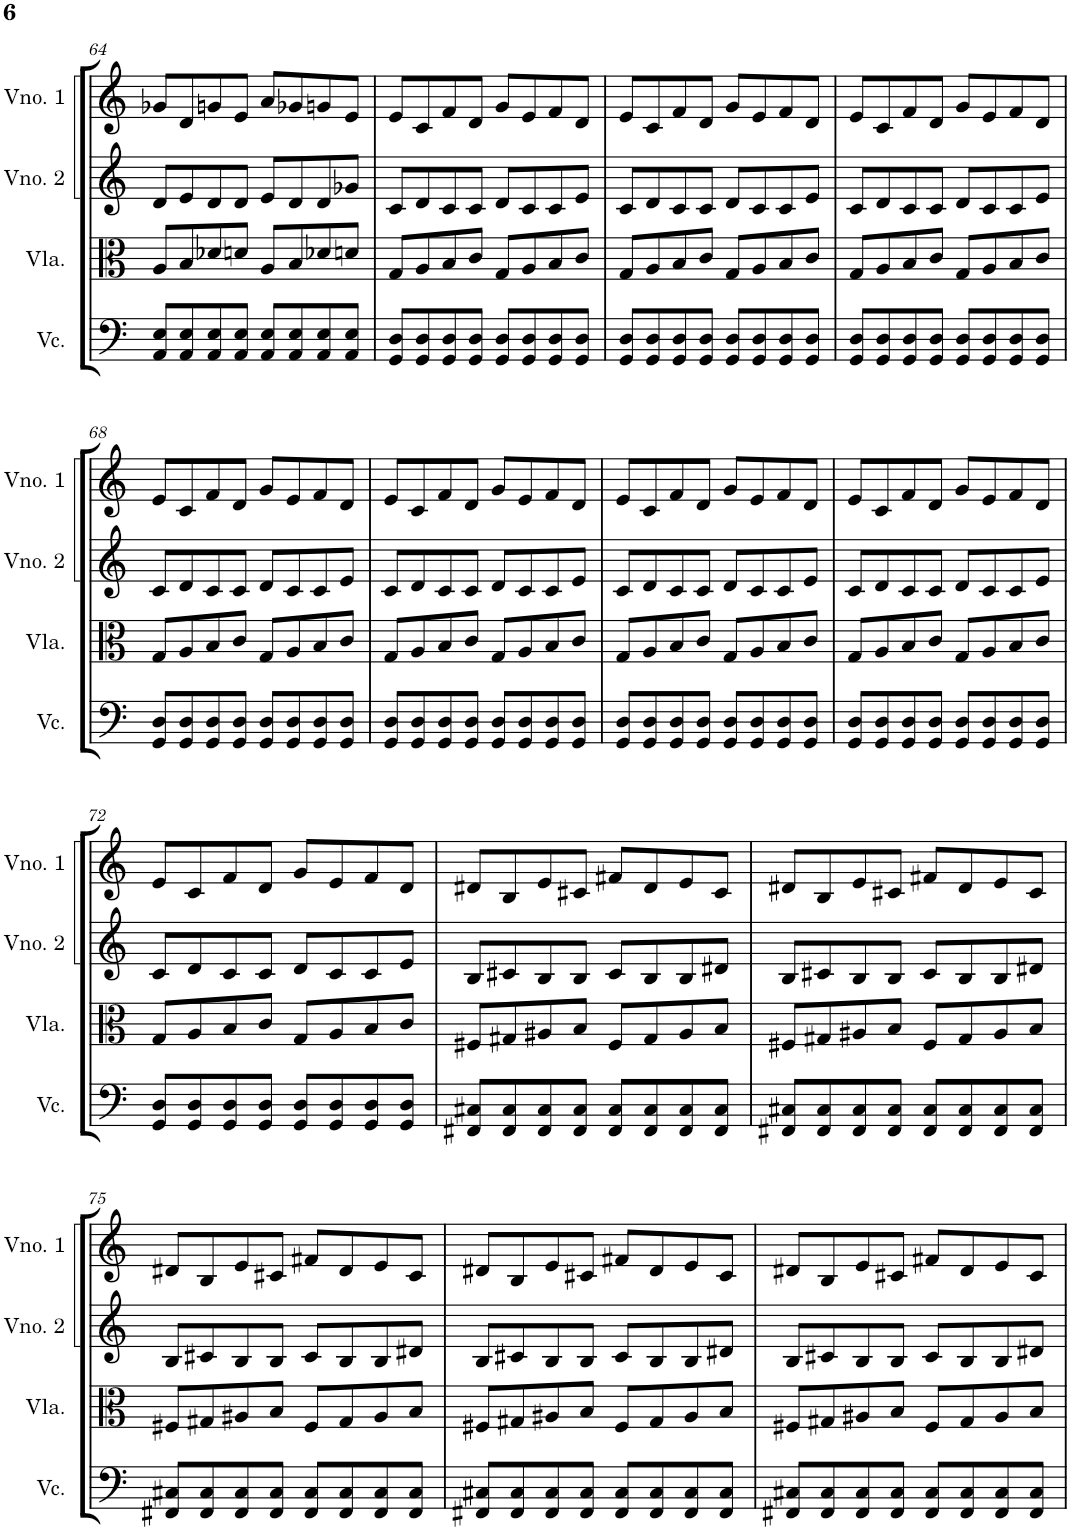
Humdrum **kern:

**kern	**kern	**kern	**kern
*part4	*part3	*part2	*part1
*staff4	*staff3	*staff2	*staff1
*I"Violoncelo	*I"Viola	*I"Violino 2	*I"Violino 1
*I'Vc.	*I'Vla.	*I'Vno. 2	*I'Vno. 1
!!LO:PB:g=z
*clefF4	*clefC3	*clefG2	*clefG2
*k[]	*k[]	*k[]	*k[]
*M4/4	*M4/4	*M4/4	*M4/4
=64	=64	=64	=64
8AA/ 8E/L	8A/L	8d/L	8g-X/L
8AA/ 8E/	8B/	8e/	8d/
8AA/ 8E/	8d-X/	8d/	8gn/
8AA/ 8E/J	8dn/J	8d/J	8e/J
8AA/ 8E/L	8A/L	8e/L	8a/L
8AA/ 8E/	8B/	8d/	8g-X/
8AA/ 8E/	8d-X/	8d/	8gn/
8AA/ 8E/J	8dn/J	8g-X/J	8e/J
=65	=65	=65	=65
8GG/ 8D/L	8G/L	8c/L	8e/L
8GG/ 8D/	8A/	8d/	8c/
8GG/ 8D/	8B/	8c/	8f/
8GG/ 8D/J	8c/J	8c/J	8d/J
8GG/ 8D/L	8G/L	8d/L	8g/L
8GG/ 8D/	8A/	8c/	8e/
8GG/ 8D/	8B/	8c/	8f/
8GG/ 8D/J	8c/J	8e/J	8d/J
=66	=66	=66	=66
8GG/ 8D/L	8G/L	8c/L	8e/L
8GG/ 8D/	8A/	8d/	8c/
8GG/ 8D/	8B/	8c/	8f/
8GG/ 8D/J	8c/J	8c/J	8d/J
8GG/ 8D/L	8G/L	8d/L	8g/L
8GG/ 8D/	8A/	8c/	8e/
8GG/ 8D/	8B/	8c/	8f/
8GG/ 8D/J	8c/J	8e/J	8d/J
=67	=67	=67	=67
8GG/ 8D/L	8G/L	8c/L	8e/L
8GG/ 8D/	8A/	8d/	8c/
8GG/ 8D/	8B/	8c/	8f/
8GG/ 8D/J	8c/J	8c/J	8d/J
8GG/ 8D/L	8G/L	8d/L	8g/L
8GG/ 8D/	8A/	8c/	8e/
8GG/ 8D/	8B/	8c/	8f/
8GG/ 8D/J	8c/J	8e/J	8d/J
!!LO:LB:g=z
=68	=68	=68	=68
8GG/ 8D/L	8G/L	8c/L	8e/L
8GG/ 8D/	8A/	8d/	8c/
8GG/ 8D/	8B/	8c/	8f/
8GG/ 8D/J	8c/J	8c/J	8d/J
8GG/ 8D/L	8G/L	8d/L	8g/L
8GG/ 8D/	8A/	8c/	8e/
8GG/ 8D/	8B/	8c/	8f/
8GG/ 8D/J	8c/J	8e/J	8d/J
=69	=69	=69	=69
8GG/ 8D/L	8G/L	8c/L	8e/L
8GG/ 8D/	8A/	8d/	8c/
8GG/ 8D/	8B/	8c/	8f/
8GG/ 8D/J	8c/J	8c/J	8d/J
8GG/ 8D/L	8G/L	8d/L	8g/L
8GG/ 8D/	8A/	8c/	8e/
8GG/ 8D/	8B/	8c/	8f/
8GG/ 8D/J	8c/J	8e/J	8d/J
=70	=70	=70	=70
8GG/ 8D/L	8G/L	8c/L	8e/L
8GG/ 8D/	8A/	8d/	8c/
8GG/ 8D/	8B/	8c/	8f/
8GG/ 8D/J	8c/J	8c/J	8d/J
8GG/ 8D/L	8G/L	8d/L	8g/L
8GG/ 8D/	8A/	8c/	8e/
8GG/ 8D/	8B/	8c/	8f/
8GG/ 8D/J	8c/J	8e/J	8d/J
=71	=71	=71	=71
8GG/ 8D/L	8G/L	8c/L	8e/L
8GG/ 8D/	8A/	8d/	8c/
8GG/ 8D/	8B/	8c/	8f/
8GG/ 8D/J	8c/J	8c/J	8d/J
8GG/ 8D/L	8G/L	8d/L	8g/L
8GG/ 8D/	8A/	8c/	8e/
8GG/ 8D/	8B/	8c/	8f/
8GG/ 8D/J	8c/J	8e/J	8d/J
!!LO:LB:g=z
=72	=72	=72	=72
8GG/ 8D/L	8G/L	8c/L	8e/L
8GG/ 8D/	8A/	8d/	8c/
8GG/ 8D/	8B/	8c/	8f/
8GG/ 8D/J	8c/J	8c/J	8d/J
8GG/ 8D/L	8G/L	8d/L	8g/L
8GG/ 8D/	8A/	8c/	8e/
8GG/ 8D/	8B/	8c/	8f/
8GG/ 8D/J	8c/J	8e/J	8d/J
=73	=73	=73	=73
8FF#X/ 8C#X/L	8F#X/L	8B/L	8d#X/L
8FF#/ 8C#/	8G#X/	8c#X/	8B/
8FF#/ 8C#/	8A#X/	8B/	8e/
8FF#/ 8C#/J	8B/J	8B/J	8c#X/J
8FF#/ 8C#/L	8F#/L	8c#/L	8f#X/L
8FF#/ 8C#/	8G#/	8B/	8d#/
8FF#/ 8C#/	8A#/	8B/	8e/
8FF#/ 8C#/J	8B/J	8d#X/J	8c#/J
=74	=74	=74	=74
8FF#X/ 8C#X/L	8F#X/L	8B/L	8d#X/L
8FF#/ 8C#/	8G#X/	8c#X/	8B/
8FF#/ 8C#/	8A#X/	8B/	8e/
8FF#/ 8C#/J	8B/J	8B/J	8c#X/J
8FF#/ 8C#/L	8F#/L	8c#/L	8f#X/L
8FF#/ 8C#/	8G#/	8B/	8d#/
8FF#/ 8C#/	8A#/	8B/	8e/
8FF#/ 8C#/J	8B/J	8d#X/J	8c#/J
!!LO:LB:g=z
=75	=75	=75	=75
8FF#X/ 8C#X/L	8F#X/L	8B/L	8d#X/L
8FF#/ 8C#/	8G#X/	8c#X/	8B/
8FF#/ 8C#/	8A#X/	8B/	8e/
8FF#/ 8C#/J	8B/J	8B/J	8c#X/J
8FF#/ 8C#/L	8F#/L	8c#/L	8f#X/L
8FF#/ 8C#/	8G#/	8B/	8d#/
8FF#/ 8C#/	8A#/	8B/	8e/
8FF#/ 8C#/J	8B/J	8d#X/J	8c#/J
=76	=76	=76	=76
8FF#X/ 8C#X/L	8F#X/L	8B/L	8d#X/L
8FF#/ 8C#/	8G#X/	8c#X/	8B/
8FF#/ 8C#/	8A#X/	8B/	8e/
8FF#/ 8C#/J	8B/J	8B/J	8c#X/J
8FF#/ 8C#/L	8F#/L	8c#/L	8f#X/L
8FF#/ 8C#/	8G#/	8B/	8d#/
8FF#/ 8C#/	8A#/	8B/	8e/
8FF#/ 8C#/J	8B/J	8d#X/J	8c#/J
=77	=77	=77	=77
8FF#X/ 8C#X/L	8F#X/L	8B/L	8d#X/L
8FF#/ 8C#/	8G#X/	8c#X/	8B/
8FF#/ 8C#/	8A#X/	8B/	8e/
8FF#/ 8C#/J	8B/J	8B/J	8c#X/J
8FF#/ 8C#/L	8F#/L	8c#/L	8f#X/L
8FF#/ 8C#/	8G#/	8B/	8d#/
8FF#/ 8C#/	8A#/	8B/	8e/
8FF#/ 8C#/J	8B/J	8d#X/J	8c#/J
=	=	=	=
*-	*-	*-	*-
